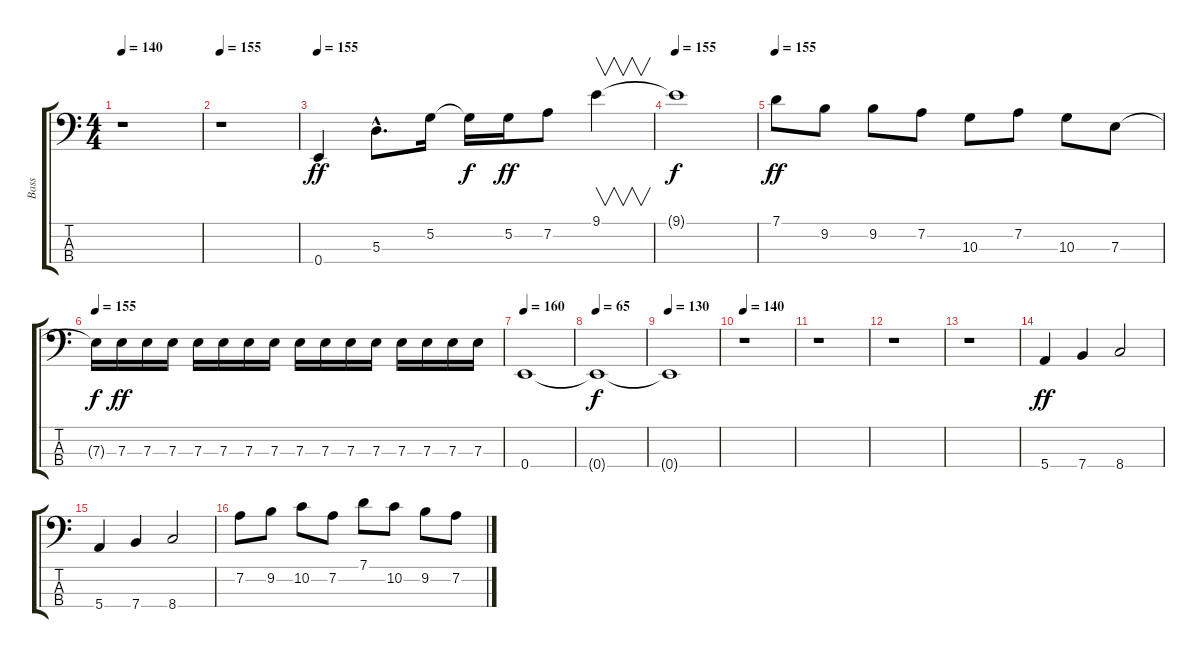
\track ("Bass" "Bass") {instrument electricbassfinger}
\staff {score tabs}
\tuning (G2 D2 A1 E1) {hide}
\ts (4 4)
\tempo 140
\tempo 155
\tempo 140
\clef f4
\ks c
r.1{dy ff instrument electricbassfinger} |
\tempo 155
r.1 |
\tempo 155
0.4.4{volume 14} 5.3{hac}.8{d} 5.2.16 5.2{t}.16{dy f} 5.2.16{dy ff} 7.2.8 9.1.4{v} |
\tempo 155
9.1{t}.1{dy f} |
\tempo 155
7.1.8{dy ff} 9.2.8 9.2.8 7.2.8 10.3.8 7.2.8 10.3.8 7.3.8 |
\tempo 155
7.3{t}.16{dy f} 7.3.16{dy ff} 7.3.16 7.3.16 7.3.16 7.3.16 7.3.16 7.3.16 7.3.16 7.3.16 7.3.16 7.3.16 7.3.16 7.3.16 7.3.16 7.3.16 |
\tempo 160
0.4.1 |
\tempo 65
0.4{t}.1{dy f} |
\tempo 130
0.4{t}.1 |
\tempo 140
r.1 |
r.1 |
r.1 |
r.1 |
5.4.4{dy ff} 7.4.4 8.4.2 |
5.4.4 7.4.4 8.4.2 |
7.2.8 9.2.8 10.2.8 7.2.8 7.1.8 10.2.8 9.2.8 7.2.8
